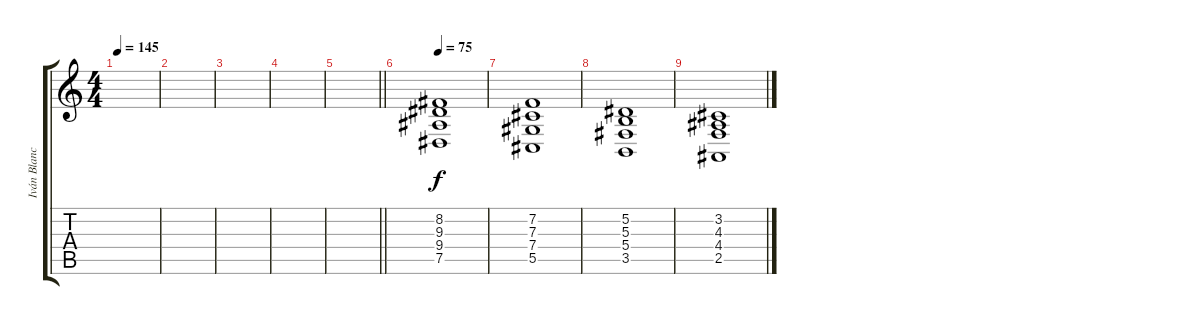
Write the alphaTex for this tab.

\track ("Iván Blanco" "Iván Blanc") {instrument choiraahs}
\staff {score tabs}
\tuning (Eb4 Bb3 Gb3 Db3 Ab2 Eb2) {hide}
\ts (4 4)
\tempo 145
\clef g2
\ks c
|
|
|
|
\barLineRight lightlight
|
\tempo 75
(8.2 9.3 9.4 7.5).1 |
(7.2 7.3 7.4 5.5).1 |
(5.2 5.3 5.4 3.5).1 |
(3.2 4.3 4.4 2.5).1
